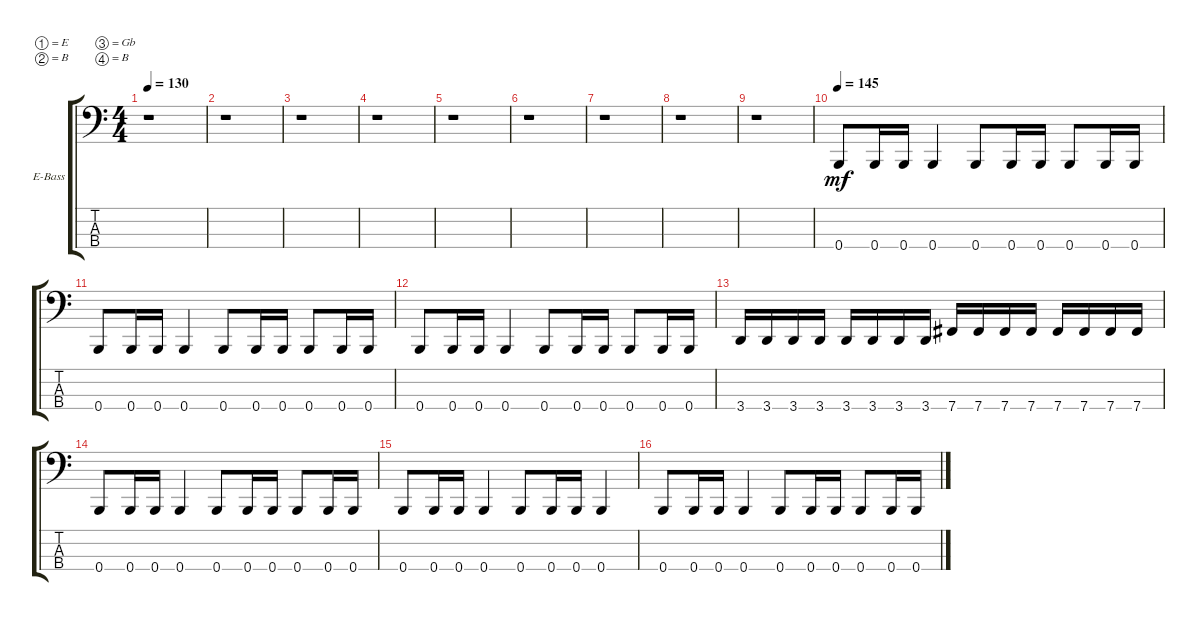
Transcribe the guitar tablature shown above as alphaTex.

\bracketExtendMode groupsimilarinstruments
\firstSystemTrackNameOrientation horizontal
\otherSystemsTrackNameOrientation horizontal
\track ("Bass" "E-Bass") {instrument electricbasspick}
\staff {score tabs}
\tuning (E2 B1 Gb1 B0)
\ts (4 4)
\beaming (8 2 2 2 2)
\tempo 130
\clef f4
\ks c
r.1{dy mf instrument electricbasspick} |
r.1 |
r.1 |
r.1 |
r.1 |
r.1 |
r.1 |
r.1 |
r.1 |
\tempo 145
0.4.8 0.4.16 0.4.16 0.4.4 0.4.8 0.4.16 0.4.16 0.4.8 0.4.16 0.4.16 |
0.4.8 0.4.16 0.4.16 0.4.4 0.4.8 0.4.16 0.4.16 0.4.8 0.4.16 0.4.16 |
0.4.8 0.4.16 0.4.16 0.4.4 0.4.8 0.4.16 0.4.16 0.4.8 0.4.16 0.4.16 |
3.4.16 3.4.16 3.4.16 3.4.16 3.4.16 3.4.16 3.4.16 3.4.16 7.4.16 7.4.16 7.4.16 7.4.16 7.4.16 7.4.16 7.4.16 7.4.16 |
0.4.8 0.4.16 0.4.16 0.4.4 0.4.8 0.4.16 0.4.16 0.4.8 0.4.16 0.4.16 |
0.4.8 0.4.16 0.4.16 0.4.4 0.4.8 0.4.16 0.4.16 0.4.4 |
0.4.8 0.4.16 0.4.16 0.4.4 0.4.8 0.4.16 0.4.16 0.4.8 0.4.16 0.4.16
